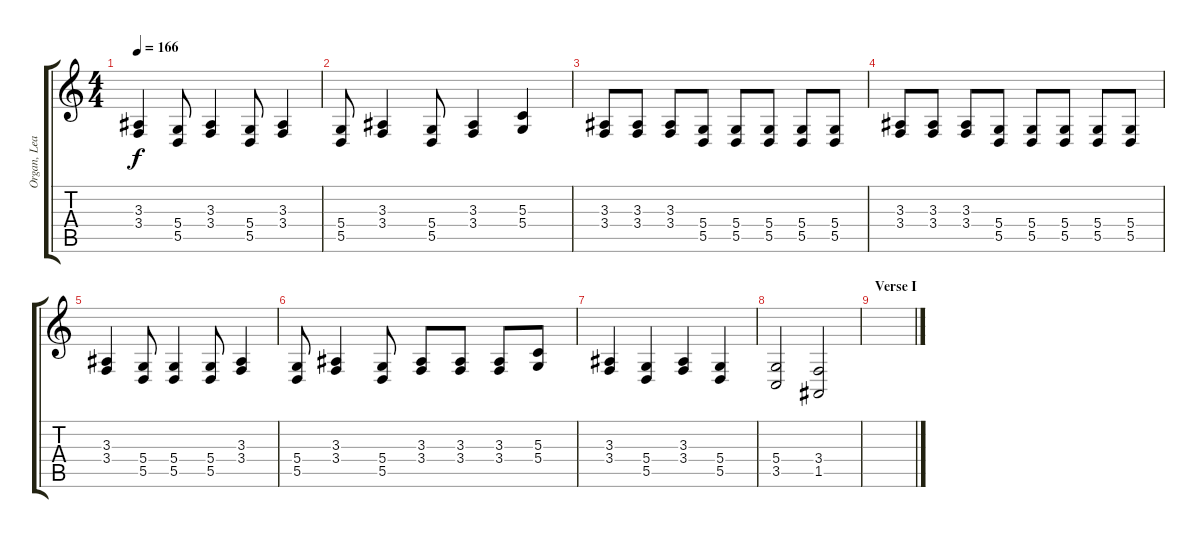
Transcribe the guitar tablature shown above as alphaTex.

\track ("Organ, Lead Guitar - Lord, Blackmore" "Organ, Lea") {instrument rockorgan}
\staff {score tabs}
\tuning (E4 B3 G3 D3 A2 E2) {hide}
\ts (4 4)
\tempo 166
\clef g2
\ks c
(3.3 3.4).4{dy f} (5.4 5.5).8 (3.3 3.4).4 (5.4 5.5).8 (3.3 3.4).4 |
(5.4 5.5).8 (3.3 3.4).4 (5.4 5.5).8 (3.3 3.4).4 (5.3 5.4).4 |
(3.3 3.4).8 (3.3 3.4).8 (3.3 3.4).8 (5.4 5.5).8 (5.4 5.5).8 (5.4 5.5).8 (5.4 5.5).8 (5.4 5.5).8 |
(3.3 3.4).8 (3.3 3.4).8 (3.3 3.4).8 (5.4 5.5).8 (5.4 5.5).8 (5.4 5.5).8 (5.4 5.5).8 (5.4 5.5).8 |
(3.3 3.4).4 (5.4 5.5).8 (5.4 5.5).4 (5.4 5.5).8 (3.3 3.4).4 |
(5.4 5.5).8 (3.3 3.4).4 (5.4 5.5).8 (3.3 3.4).8 (3.3 3.4).8 (3.3 3.4).8 (5.3 5.4).8 |
(3.3 3.4).4 (5.4 5.5).4 (3.3 3.4).4 (5.4 5.5).4 |
(5.4 3.5).2 (3.4 1.5).2 |
\section ("" "Verse I")
